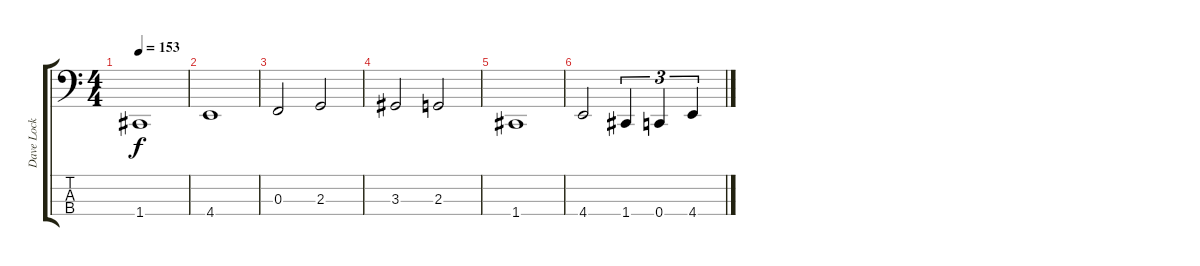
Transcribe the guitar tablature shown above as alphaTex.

\track ("Dave Lock (Bass)" "Dave Lock ") {instrument electricbassfinger}
\staff {score tabs}
\tuning (Eb2 Bb1 F1 C1) {hide}
\ts (4 4)
\tempo 153
\clef f4
\ks c
1.4.1{dy f} |
4.4.1 |
0.3.2 2.3.2 |
3.3.2 2.3.2 |
1.4.1 |
4.4.2 1.4.4{tu (3 2)} 0.4.4{tu (3 2)} 4.4.4{tu (3 2)}
